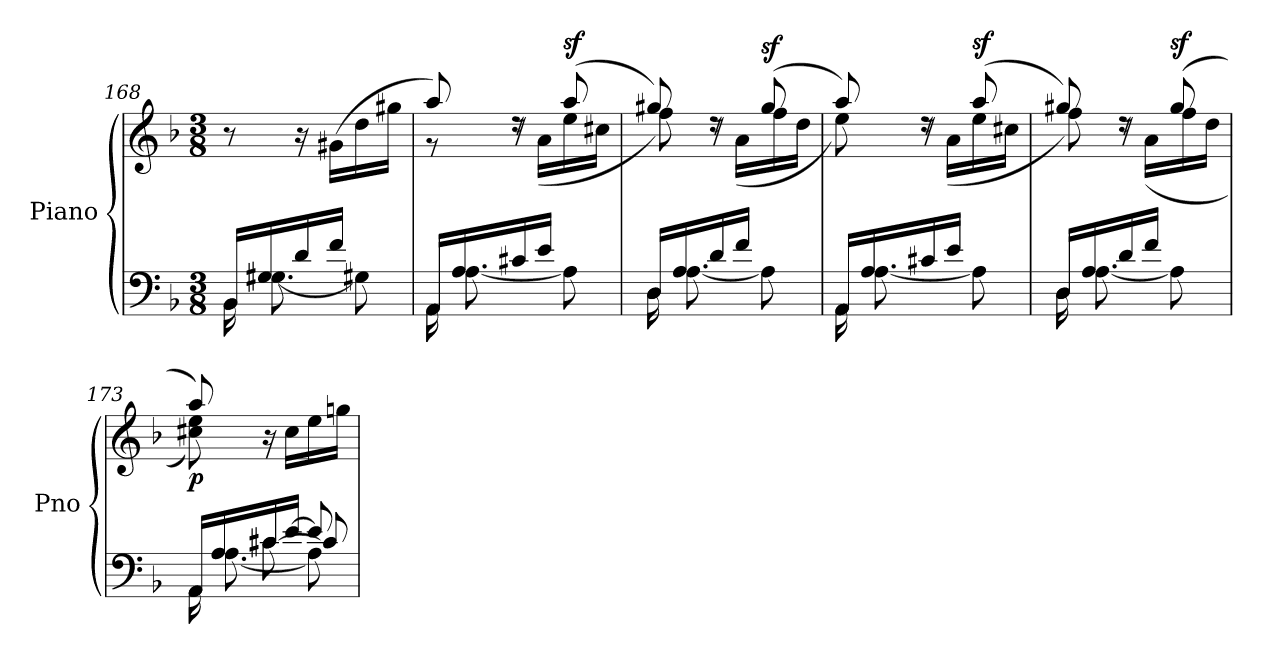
**kern	**kern	**dynam
*part1	*part1	*part1
*staff2	*staff1	*staff1/2
*I"Piano	*	*
*I'Pno	*	*
!!LO:LB:g=z
*clefF4	*clefG2	*
*k[b-]	*k[b-]	*
*M3/8	*M3/8	*
=168	=168	=168
*^	*	*
16BB-/LL	16BB-\	8r	.
16G#X/	[8.G#X\	.	.
16d/	.	16r	.
16f/JJ	.	(16g#X\LL	.
8ryy	8G#X\]	16dd\	.
.	.	16gg#X\JJ	.
=169	=169	=169	=169
*	*	*^	*
16AA/LL	16AA\	8aa/)	8r	.
16A/	[8.A\	.	.	.
16c#X/	.	8rdd	16rdd	.
16e/JJ	.	.	(16a\LL	.
!	!	!	!	!LO:DY:a
8ryy	8A\]	(8aa/	16ee\	sf
.	.	.	16cc#X\JJ	.
=170	=170	=170	=170	=170
16D/LL	16D\	8gg#X/)	8ff\)	.
16A/	[8.A\	.	.	.
16d/	.	8rdd	16rdd	.
16f/JJ	.	.	(16a\LL	.
!	!	!	!	!LO:DY:a
8ryy	8A\]	(8gg#/	16ff\	sf
.	.	.	16dd\JJ	.
=171	=171	=171	=171	=171
16AA/LL	16AA\	8aa/)	8ee\)	.
16A/	[8.A\	.	.	.
16c#X/	.	8rdd	16rdd	.
16e/JJ	.	.	(16a\LL	.
!	!	!	!	!LO:DY:a
8ryy	8A\]	(8aa/	16ee\	sf
.	.	.	16cc#X\JJ	.
!!LO:LB:g=z	!!
=172	=172	=172	=172	=172
16D/LL	16D\	8gg#X/)	8ff\)	.
16A/	[8.A\	.	.	.
16d/	.	8rdd	16rdd	.
16f/JJ	.	.	(16a\LL	.
!	!	!	!	!LO:DY:a
8ryy	8A\]	(8gg#/	16ff\	sf
.	.	.	16dd\JJ	.
=173	=173	=173	=173	=173
*	*^	*	*	*
!	!	!	!	!	!LO:DY:b
16AA/LL	16AA\	8ryy	8aa/)	8cc#X\ 8ee\)	p
16A/	[8.A\	.	.	.	.
16c#X/	.	[8c#X\	4ryy	16r	.
[16e/JJ	.	.	.	16cc#\LL	.
8e/]	8A\]	8c#/]	.	16ee\	.
.	.	.	.	16ggn\JJ	.
*v	*v	*v	*	*	*
*	*v	*v	*
=	=	=
*-	*-	*-
